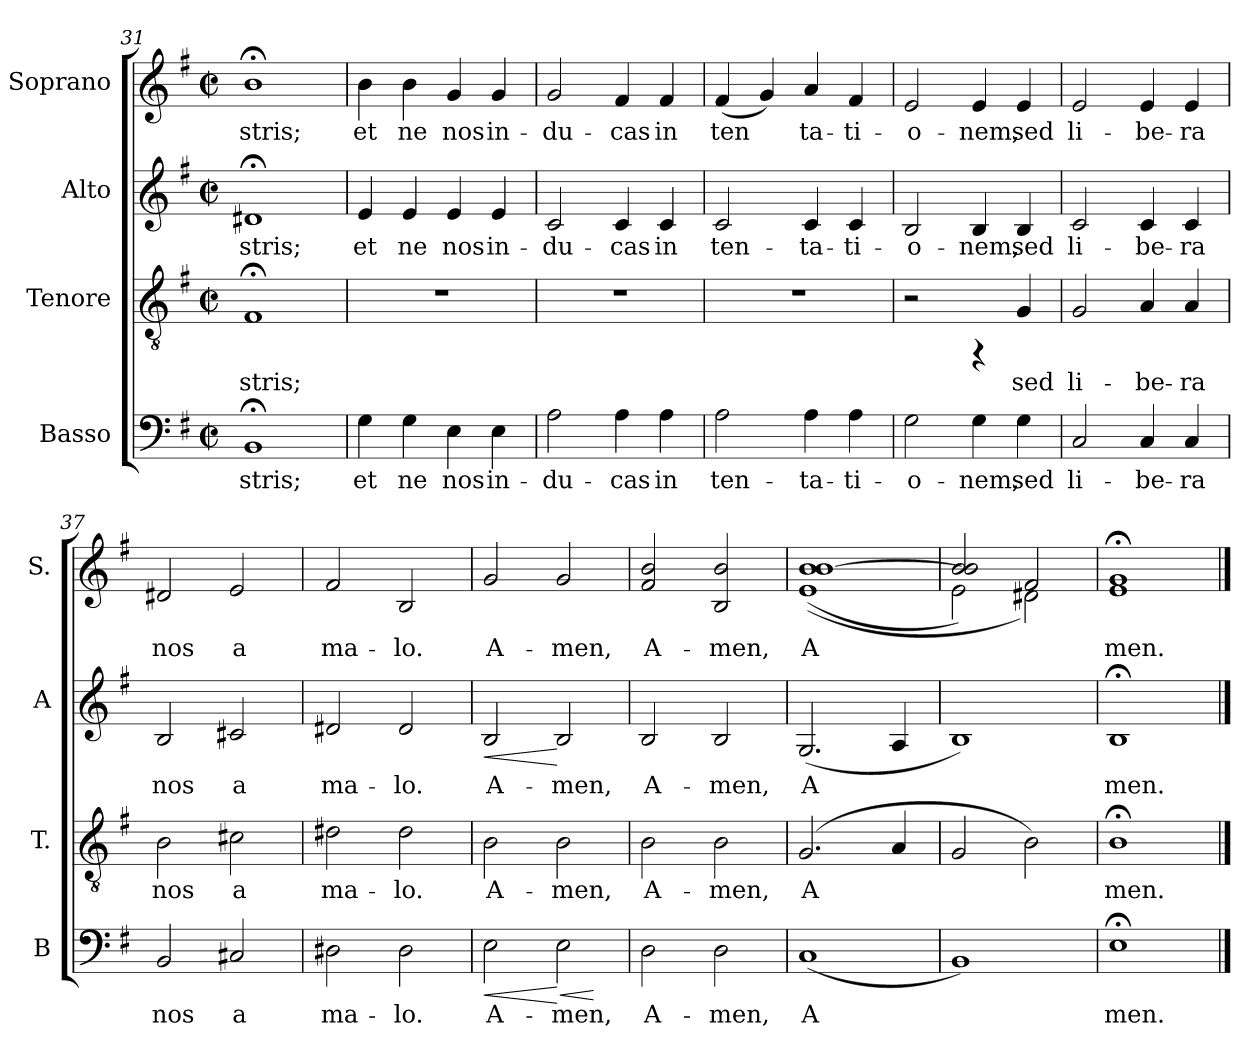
**kern	**text	**dynam	**kern	**text	**kern	**text	**dynam	**kern	**text
*part4	*part4	*part4	*part3	*part3	*part2	*part2	*part2	*part1	*part1
*staff4	*staff4	*staff4	*staff3	*staff3	*staff2	*staff2	*staff2	*staff1	*staff1
*I"Basso	*	*	*I"Tenore	*	*I"Alto	*	*	*I"Soprano	*
*I'B	*	*	*I'T.	*	*I'A	*	*	*I'S.	*
*clefF4	*	*	*clefGv2	*	*clefG2	*	*	*clefG2	*
*k[f#]	*	*	*k[f#]	*	*k[f#]	*	*	*k[f#]	*
*G:	*	*	*G:	*	*G:	*	*	*G:	*
*M2/2	*	*	*M2/2	*	*M2/2	*	*	*M2/2	*
*met(c|)	*	*	*met(c|)	*	*met(c|)	*	*	*met(c|)	*
=31	=31	=31	=31	=31	=31	=31	=31	=31	=31
!	!LO:LY:b:cj	!	!	!LO:LY:b:cj	!	!LO:LY:b:cj	!	!	!LO:LY:b:cj
1BB;<	-stris;	.	1F#;<	-stris;	1d#X;<	-stris;	.	1b;<	-stris;
!!LO:PB:g=z
=32	=32	=32	=32	=32	=32	=32	=32	=32	=32
!	!LO:LY:b:cj	!	!	!	!	!LO:LY:b:cj	!	!	!LO:LY:b:cj
4G\	et	.	1r	.	4e/	et	.	4b\	et
!	!LO:LY:b:cj	!	!	!	!	!LO:LY:b:cj	!	!	!LO:LY:b:cj
4G\	ne	.	.	.	4e/	ne	.	4b\	ne
!	!LO:LY:b:cj	!	!	!	!	!LO:LY:b:cj	!	!	!LO:LY:b:cj
4E\	nos	.	.	.	4e/	nos	.	4g/	nos
!	!LO:LY:b:cj	!	!	!	!	!LO:LY:b:cj	!	!	!LO:LY:b:cj
4E\	in-	.	.	.	4e/	in-	.	4g/	in-
=33	=33	=33	=33	=33	=33	=33	=33	=33	=33
!	!LO:LY:b:cj	!	!	!	!	!LO:LY:b:cj	!	!	!LO:LY:b:cj
2A\	-du-	.	1r	.	2c/	-du-	.	2g/	-du-
!	!LO:LY:b:cj	!	!	!	!	!LO:LY:b:cj	!	!	!LO:LY:b:cj
4A\	-cas	.	.	.	4c/	-cas	.	4f#/	-cas
!	!LO:LY:b:cj	!	!	!	!	!LO:LY:b:cj	!	!	!LO:LY:b:cj
4A\	in	.	.	.	4c/	in	.	4f#/	in
=34	=34	=34	=34	=34	=34	=34	=34	=34	=34
!	!LO:LY:b:cj	!	!	!	!	!LO:LY:b:cj	!	!	!LO:LY:b:cj
2A\	ten-	.	1r	.	2c/	ten-	.	(<4f#/	ten-
!	!	!	!	!	!	!	!	!	!LO:LY:b:cj
.	.	.	.	.	.	.	.	4g/)	--
!	!LO:LY:b:cj	!	!	!	!	!LO:LY:b:cj	!	!	!LO:LY:b:cj
4A\	-ta-	.	.	.	4c/	-ta-	.	4a/	-ta-
!	!LO:LY:b:cj	!	!	!	!	!LO:LY:b:cj	!	!	!LO:LY:b:cj
4A\	-ti-	.	.	.	4c/	-ti-	.	4f#/	-ti-
=35	=35	=35	=35	=35	=35	=35	=35	=35	=35
!	!LO:LY:b:cj	!	!	!	!	!LO:LY:b:cj	!	!	!LO:LY:b:cj
2G\	-o-	.	2r	.	2B/	-o-	.	2e/	-o-
!	!LO:LY:b:cj	!	!	!	!	!LO:LY:b:cj	!	!	!LO:LY:b:cj
4G\	-nem,	.	4rFF	.	4B/	-nem,	.	4e/	-nem,
!	!LO:LY:b:cj	!	!	!LO:LY:b:cj	!	!LO:LY:b:cj	!	!	!LO:LY:b:cj
4G\	sed	.	4G/	sed	4B/	sed	.	4e/	sed
=36	=36	=36	=36	=36	=36	=36	=36	=36	=36
!	!LO:LY:b:cj	!	!	!LO:LY:b:cj	!	!LO:LY:b:cj	!	!	!LO:LY:b:cj
2C/	li-	.	2G/	li-	2c/	li-	.	2e/	li-
!	!LO:LY:b:cj	!	!	!LO:LY:b:cj	!	!LO:LY:b:cj	!	!	!LO:LY:b:cj
4C/	-be-	.	4A/	-be-	4c/	-be-	.	4e/	-be-
!	!LO:LY:b:cj	!	!	!LO:LY:b:cj	!	!LO:LY:b:cj	!	!	!LO:LY:b:cj
4C/	-ra	.	4A/	-ra	4c/	-ra	.	4e/	-ra
!!LO:LB:g=z
=37	=37	=37	=37	=37	=37	=37	=37	=37	=37
!	!LO:LY:b:cj	!	!	!LO:LY:b:cj	!	!LO:LY:b:cj	!	!	!LO:LY:b:cj
2BB/	nos	.	2B\	nos	2B/	nos	.	2d#X/	nos
!	!LO:LY:b:cj	!	!	!LO:LY:b:cj	!	!LO:LY:b:cj	!	!	!LO:LY:b:cj
2C#X/	a	.	2c#X\	a	2c#X/	a	.	2e/	a
=38	=38	=38	=38	=38	=38	=38	=38	=38	=38
!	!LO:LY:b:cj	!	!	!LO:LY:b:cj	!	!LO:LY:b:cj	!	!	!LO:LY:b:cj
2D#X\	ma-	.	2d#X\	ma-	2d#X/	ma-	.	2f#/	ma-
!	!LO:LY:b:cj	!	!	!LO:LY:b:cj	!	!LO:LY:b:cj	!	!	!LO:LY:b:cj
2D#\	-lo.	.	2d#\	-lo.	2d#/	-lo.	.	2B/	-lo.
=39	=39	=39	=39	=39	=39	=39	=39	=39	=39
!	!LO:LY:b:cj	!LO:HP:b	!	!LO:LY:b:cj	!	!LO:LY:b:cj	!LO:HP:b	!	!LO:LY:b:cj
2E\	A-	<	2B\	A-	2B/	A-	<	2g/	A-
!	!LO:LY:b:cj	!LO:HP:n=1:b	!	!LO:LY:b:cj	!	!LO:LY:b:cj	!	!	!LO:LY:b:cj
2E\	-men,	[ <	2B\	-men,	2B/	-men,	[	2g/	-men,
.	.	[	.	.	.	.	.	.	.
=40	=40	=40	=40	=40	=40	=40	=40	=40	=40
!	!LO:LY:b:cj	!	!	!LO:LY:b:cj	!	!LO:LY:b:cj	!	!	!LO:LY:b:cj
2D\	A-	.	2B\	A-	2B/	A-	.	2b/ 2f#/	A-
!	!LO:LY:b:cj	!	!	!LO:LY:b:cj	!	!LO:LY:b:cj	!	!	!LO:LY:b:cj
2D\	-men,	.	2B\	-men,	2B/	-men,	.	2b/ 2B/	-men,
=41	=41	=41	=41	=41	=41	=41	=41	=41	=41
!	!LO:LY:b:cj	!	!	!LO:LY:b:cj	!	!LO:LY:b:cj	!	!	!LO:LY:b:cj
(<1C	A-	.	(<2.G/	A-	(<2.G/	A-	.	(<(<1b 1e [>1b	A-
!	!	!	!	!LO:LY:b:cj	!	!LO:LY:b:cj	!	!	!
.	.	.	4A/	--	4A/	--	.	.	.
=42	=42	=42	=42	=42	=42	=42	=42	=42	=42
!	!LO:LY:b:cj	!	!	!LO:LY:b:cj	!	!LO:LY:b:cj	!	!	!LO:LY:b:cj
*	*	*	*	*	*	*	*	*^	*
1BB)	--	.	2G/	--	1B)	--	.	2b/ 2b/])	2e\	--
!	!	!	!	!LO:LY:b:cj	!	!	!	!	!	!LO:LY:b:cj
.	.	.	2B\)	--	.	.	.	2f#/	2d#X\)	--
=43	=43	=43	=43	=43	=43	=43	=43	=43	=43	=43
!	!LO:LY:b:cj	!	!	!LO:LY:b:cj	!	!LO:LY:b:cj	!	!	!	!LO:LY:b:cj
*	*	*	*	*	*	*	*	*v	*v	*
1E;<	-men.	.	1B;<	-men.	1B;<	-men.	.	1g;< 1e;<	-men.
==	==	==	==	==	==	==	==	==	==
*-	*-	*-	*-	*-	*-	*-	*-	*-	*-
